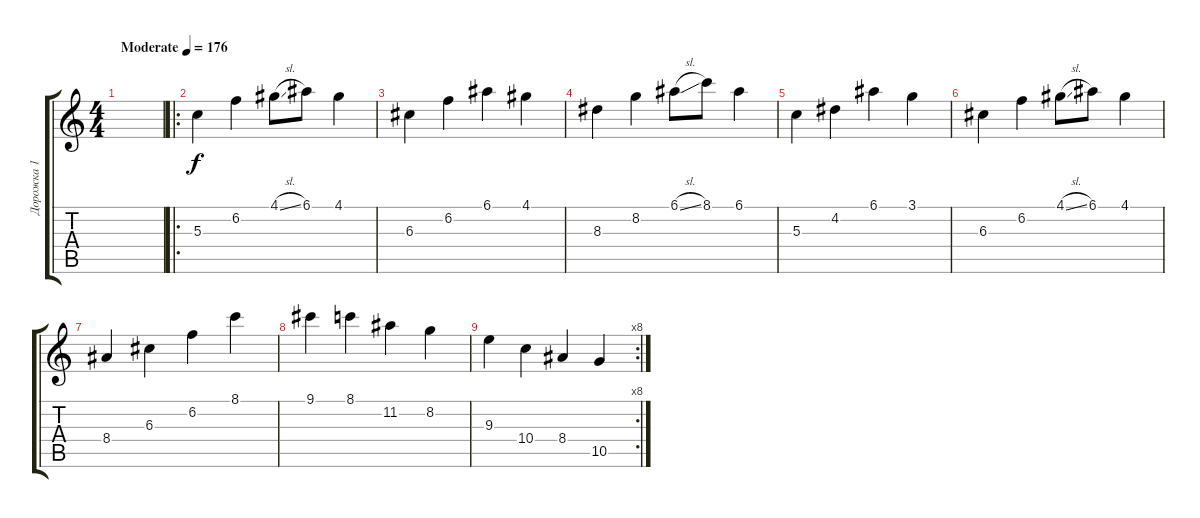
\track ("Дорожка 1" "Дорожка 1") {instrument electricguitarclean}
\staff {score tabs}
\tuning (E4 B3 G3 D3 A2 E2) {hide}
\ts (4 4)
\tempo (176 "Moderate")
\clef g2
\ks c
|
\ro
5.3.4 6.2.4 4.1{sl}.8 6.1.8 4.1.4 |
6.3.4 6.2.4 6.1.4 4.1.4 |
8.3.4 8.2.4 6.1{sl}.8 8.1.8 6.1.4 |
5.3.4 4.2.4 6.1.4 3.1.4 |
6.3.4 6.2.4 4.1{sl}.8 6.1.8 4.1.4 |
8.4.4 6.3.4 6.2.4 8.1.4 |
9.1.4 8.1.4 11.2.4 8.2.4 |
\rc 8
9.3.4 10.4.4 8.4.4 10.5.4
